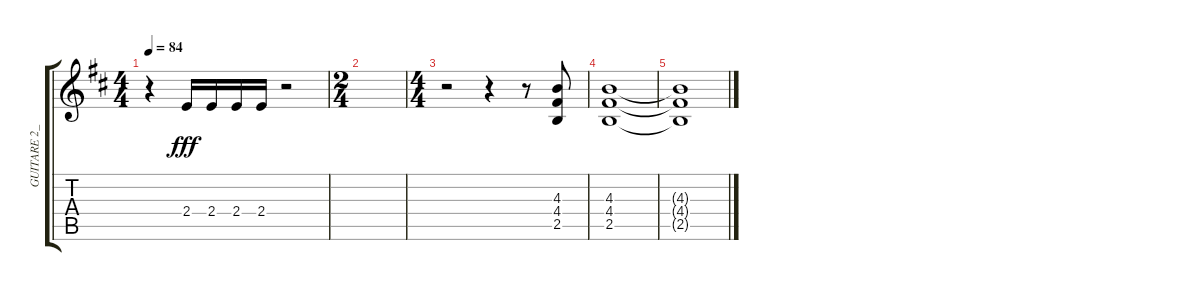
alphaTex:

\track ("GUITARE 2_1" "GUITARE 2_") {instrument overdrivenguitar}
\staff {score tabs}
\tuning (E4 B3 G3 D3 A2 E2) {hide}
\ts (4 4)
\tempo 84
\clef g2
\ks d
r.4{dy fff} 2.4.16 2.4.16 2.4.16 2.4.16 r.2 |
\ts (2 4)
|
\ts (4 4)
r.2 r.4 r.8 (4.3 4.4 2.5).8 |
(4.3 4.4 2.5).1 |
(4.3{t} 4.4{t} 2.5{t}).1
